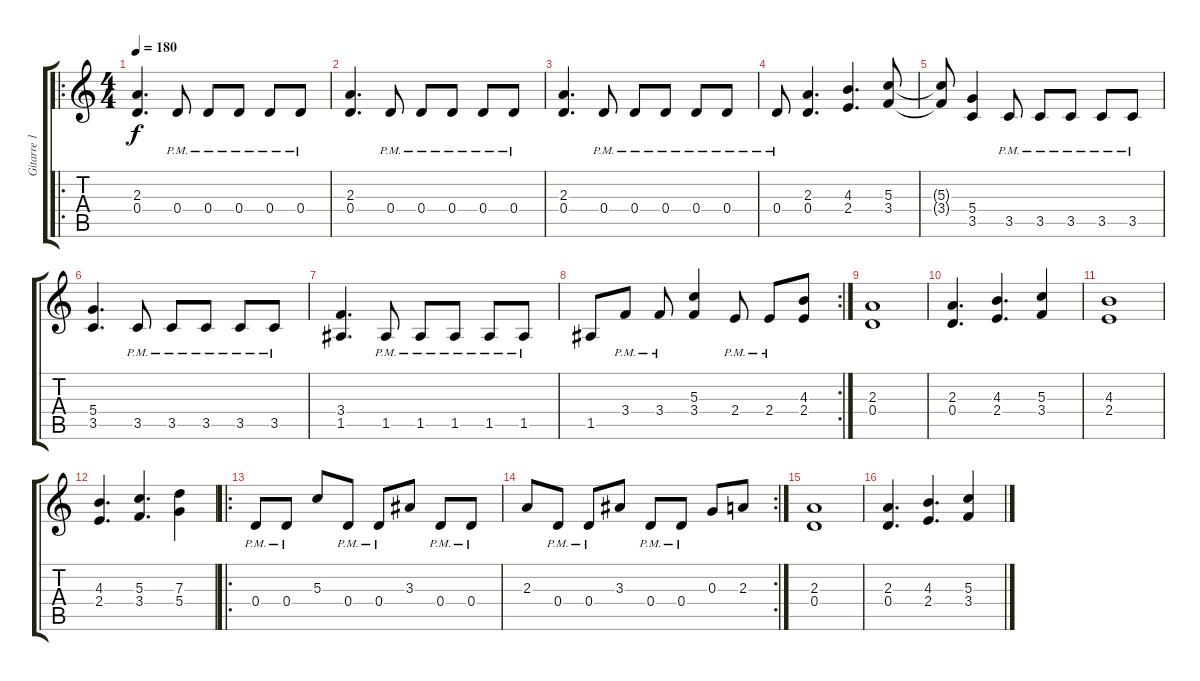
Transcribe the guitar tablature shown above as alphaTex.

\track ("Gitarre 1" "Gitarre 1") {instrument distortionguitar}
\staff {score tabs}
\tuning (E4 B3 G3 D3 A2 E2) {hide}
\ro
\ts (4 4)
\tempo 180
\clef g2
\ks c
(2.3 0.4).4{d dy f} 0.4{pm}.8 0.4{pm}.8 0.4{pm}.8 0.4{pm}.8 0.4{pm}.8 |
(2.3 0.4).4{d} 0.4{pm}.8 0.4{pm}.8 0.4{pm}.8 0.4{pm}.8 0.4{pm}.8 |
(2.3 0.4).4{d} 0.4{pm}.8 0.4{pm}.8 0.4{pm}.8 0.4{pm}.8 0.4{pm}.8 |
0.4{pm}.8 (2.3 0.4).4{d} (4.3 2.4).4{d} (5.3 3.4).8 |
(5.3{t} 3.4{t}).8 (5.4 3.5).4 3.5{pm}.8 3.5{pm}.8 3.5{pm}.8 3.5{pm}.8 3.5{pm}.8 |
(5.4 3.5).4{d} 3.5{pm}.8 3.5{pm}.8 3.5{pm}.8 3.5{pm}.8 3.5{pm}.8 |
(3.4 1.5).4{d} 1.5{pm}.8 1.5{pm}.8 1.5{pm}.8 1.5{pm}.8 1.5{pm}.8 |
\rc 2
1.5.8 3.4{pm}.8 3.4{pm}.8 (5.3 3.4).4 2.4{pm}.8 2.4{pm}.8 (4.3 2.4).8 |
(2.3 0.4).1 |
(2.3 0.4).4{d} (4.3 2.4).4{d} (5.3 3.4).4 |
(4.3 2.4).1 |
(4.3 2.4).4{d} (5.3 3.4).4{d} (7.3 5.4).4 |
\ro
0.4{pm}.8 0.4{pm}.8 5.3.8 0.4{pm}.8 0.4{pm}.8 3.3.8 0.4{pm}.8 0.4{pm}.8 |
\rc 2
2.3.8 0.4{pm}.8 0.4{pm}.8 3.3.8 0.4{pm}.8 0.4{pm}.8 0.3.8 2.3.8 |
(2.3 0.4).1 |
(2.3 0.4).4{d} (4.3 2.4).4{d} (5.3 3.4).4
